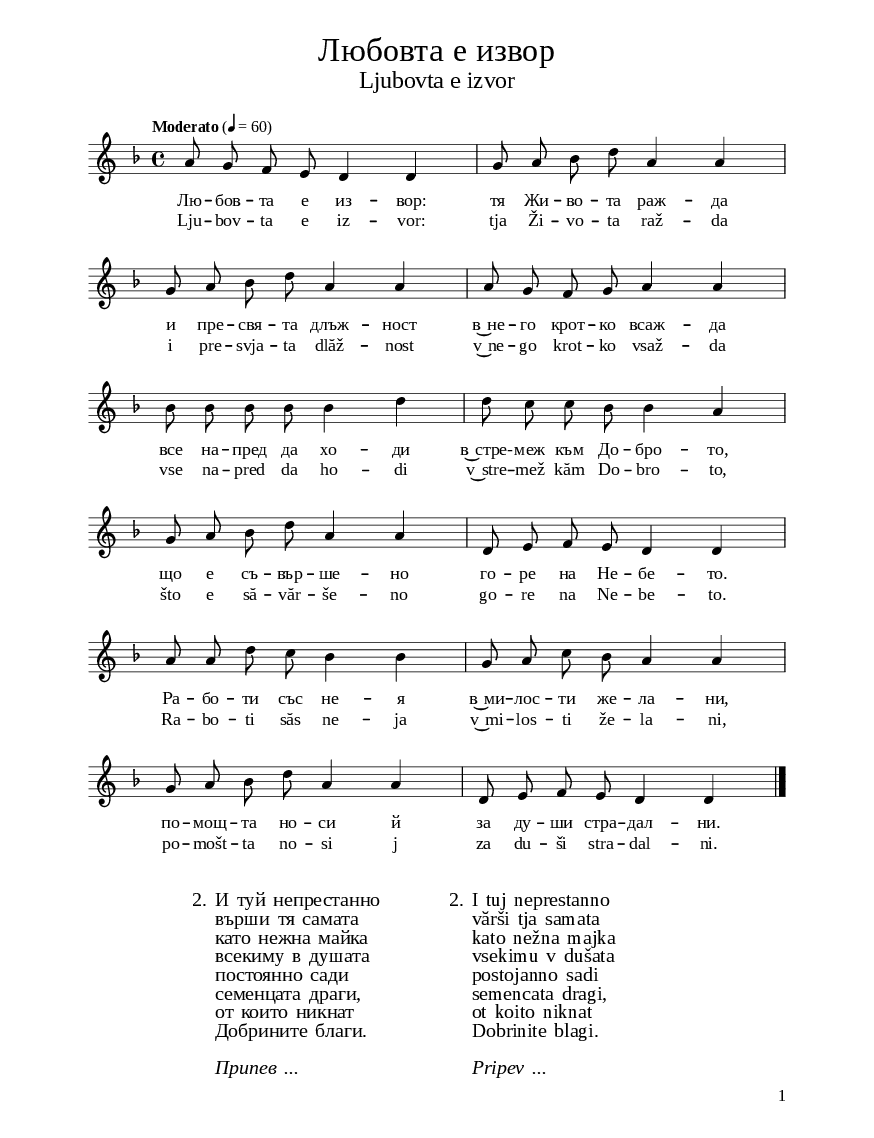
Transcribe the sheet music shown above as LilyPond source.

\version "2.24.1"

% include paper part and global functions
\include "include/globals.ily"

\bookpart {
  \label #'ref026
  \tocItem \markup "Любовта е извор – Ljubovta e izvor"
  \include "include/bookpart-paper.ily"
  \score {
    \include "include/score-layout.ily"

    \new Voice \absolute {
      \clef treble
      \key d \minor
      \time 4/4
      \tempoFunc "Moderato" 4 "60"
      \autoBeamOff
      a'8 g'8 f'8 e'8 d'4 d'4|g'8 a'8 bes'8 d''8 a'4 a'4 | \break
      g'8 a'8 bes'8 d''8 a'4 a'4 | a'8 g'8 f'8 g'8 a'4 a'4| \break
      bes'8 bes'8 bes'8 bes'8 bes'4 d''4 | d''8 c''8 c''8 bes'8 bes'4 a'4 | \break
      g'8 a'8 bes'8 d''8 a'4 a'4 | d'8 e'8 f'8 e'8 d'4 d'4 | \break
      a'8 a'8 d''8 c''8 bes'4 bes'4 | g'8 a'8 c''8 bes'8 a'4 a'4| \break
      g'8 a'8 bes'8 d''8 a'4 a'4 | d'8 e'8 f'8 e'8 d'4 d'4 | \bar "|." \break
    }

    \addlyrics {
      Лю -- бов -- та е из -- вор: тя Жи -- во -- та раж -- да
      и пре -- свя -- та длъж -- ност в~не -- го крот -- ко всаж -- да
      все на -- пред да хо -- ди "в~стре-" -- меж към До -- бро -- то,
      що е съ -- вър -- ше -- но го -- ре на Не -- бе -- то.
      Ра -- бо -- ти със не -- я в~ми -- лос -- ти же -- ла -- ни,
      по -- мощ -- та но -- си й за ду -- ши стра -- дал -- ни.
    }

 \addlyrics {
      Lju -- bov -- ta e iz -- vor: tja Ži -- vo -- ta raž -- da
      i pre -- svja -- ta dlăž -- nost v~ne -- go krot -- ko vsaž -- da
      vse na -- pred da ho -- di v~stre -- mež kăm Do -- bro -- to,
      što e să -- văr -- še -- no go -- re na Ne -- be -- to.
      Ra -- bo -- ti săs ne -- ja v~mi -- los -- ti že -- la -- ni,
      po -- mošt -- ta no -- si j za du -- ši stra -- dal -- ni.
    }

    \header {
      title = \titleFunc "Любовта е извор" "Ljubovta e izvor"
    }

    \midi{}

  } % score

  \markup \fontsize #+1.9 {
    \hspace #10
    \override #'(baseline-skip . 1.8)
    \column {

      \line { 2. И туй непрестанно  }
      \line {   "   " върши тя самата }
      \line {   "   " като нежна майка }
      \line {   "   " всекиму в душата  }
      \line {   "   " постоянно сади}
      \line {   "   " семенцата драги,}
      \line {   "   " от които никнат}
      \line {   "   " Добрините благи.}
      \line { " " }
      \line { "   " \italic {Припев ...} }

     
    }

    \hspace #6
    \override #'(baseline-skip . 1.8)
     \column {

      \line { 2. I tuj neprestanno  }
      \line {   "   " vărši tja samata }
      \line {   "   " kato nežna majka }
      \line {   "   " vsekimu v dušata  }
      \line {   "   " postojanno sadi}
      \line {   "   " semencata dragi,}
      \line {   "   " ot koito niknat}
      \line {   "   " Dobrinite blagi.}
      \line { " " }
      \line { "   " \italic {Pripev ...} }

     
    } %column
  } % markup
  
 \pageBreak
  \markup \fontsize #+1.9 {
    \hspace #10
    \override #'(baseline-skip . 1.8)
    \column {
      \line { 3. Таз велика тайна }
      \line {   "   " кой добре разбира, }
      \line {   "   " свойта душа мила }
      \line {   "   " сутрина разкрива, }
      \line {   "   " както кринът бели}
      \line {   "   "на роса небесна}
      \line {   "   "и на слънчевата}
      \line {   "   "светлина чудесна.}
      \line { " " }
      \line { "   " \italic {Припев ...} }
      \line { " " }
      \line { 4. Слънцето, което }
      \line {   "   " оживотворява, }
      \line {   "   " овреме човека}
      \line {   "   " топло озарява, }
      \line {   "   "буди и възраства}
      \line {   "   "в него семенцата}
      \line {   "   "и му пълни тайно}
      \line {   "   "с Добрини душата.}
      \line { " " }
      \line { "   " \italic {Припев ...} }
      \line { " " }
      \line { 5. Плодове тъй сладки, }
      \line {   "   " в Любовта узрели, }
      \line {   "   "най-блажен ще бъде}
      \line {   "   "тоз, който ви вкуси.}
      \line {   "   "В жилища небесни}
      \line {   "   "вечно ще живее,}
      \line {   "   "пред престола Божи}
      \line {   "   "песни ще да пее.}
    }

    \hspace #6
    \override #'(baseline-skip . 1.8)
     \column {
      \line { 3. Taz velika tajna }
      \line {   "   " koj dobre razbira, }
      \line {   "   " svojta duša mila }
      \line {   "   " sutrina razkriva, }
      \line {   "   " kakto krinăt beli}
      \line {   "   "na rosa nebesna}
      \line {   "   "i na slănčevata}
      \line {   "   "svetlina čudesna.}
      \line { " " }
      \line { "   " \italic {Pripev ...} }
      \line { " " }
      \line { 4. Slănceto, koeto }
      \line {   "   " oživotvorjava, }
      \line {   "   " ovreme čoveka}
      \line {   "   " toplo ozarjava, }
      \line {   "   "budi i văzrastva}
      \line {   "   "v nego semencata}
      \line {   "   "i mu pălni tajno}
      \line {   "   "s Dobrini dušata.}
      \line { " " }
      \line { "   " \italic {Pripev ...} }
      \line { " " }
      \line { 5. Plodove tăj sladki, }
      \line {   "   " v Ljubovta uzreli, }
      \line {   "   "naj-blažen šte băde}
      \line {   "   "toz, kojto vi vkusi.}
      \line {   "   "V žilišta nebesni}
      \line {   "   "večno šte živee,}
      \line {   "   "pred prestola Boži}
      \line {   "   "pesni šte da pee.}
    } %column
    
  } % markup

   \markup \empty-two

  % include foreign translation(s) of the song
  \version "2.24.1"

\markup \fill-line { \fontsize #deTitleFontSize "Die Liebe ist eine Quelle" }


\markup \fontsize #+1.5 {
  
  
  \vspace #0.6
  \override #'(baseline-skip . 1.8)

  \column {

    \line {   1. Die Liebe ist eine Quelle, }
    \line {   "   "sie gebiert das Leben}

    \line {   "   "und eine allheilige Pflicht }
       \line {   "   " sät sie in ihm sanft: }

    \line {   "   " auf dass es immer voranschreitet }

    \line {   "   "im Streben nach dem Guten,}

    \line {   "   "das vollkommen ist oben im Himmel.}




    \line { " " }
    \line { "   " \italic { Refrain:}  }


    \line {   "   "Arbeite mit ihr, }

    \line {   "   "in der gewünschten Barmherzigkeit,}

    \line {   "   "und bringe ihre Hilfe}

    \line {   "   "für die leidenden Seelen.}

    \line { " " }

    \line {   2. Dies vollbringt sie selbst unaufhörlich}

    \line {   "   "wie eine zärtliche Mutter}

    \line {   "   "in jedermanns Seele – sie sät immerdar}

    \line {   "   "die lieben Samenkörnchen, aus denen}

    \line {   "   " die gütigen Wohltaten sprießen.}

    \line { " " }
    \line { "   " \italic { Refrain ...}  }


  }
\hspace #1

  \override #'(baseline-skip . 1.8)


  \column {

    \line {   3. Dieses große Geheimnis,  }
    
    \line {   "   " wer es gut versteht,}

    \line {   "   "öffnet seine liebe Seele am Morgen,}

    \line {   "   "wie die weiße Lilie im himmlischen Tau }

    \line {   "   " und im wunderbaren Sonnenlicht.}
    \line { " " }
    \line { "   " \italic { Refrain ...}  }
    \line { " " }

    \line {   4. Die Sonne, die den Menschen }

    \line {   "   "       zur rechten Zeit belebt,}

    \line {   "   " scheint warm, erweckt und lässt gedeihen}

    \line {   "   " in ihm die Samenkörnchen und füllt }

    \line {   "   "  geheimnisvoll  mit Tugenden seine Seele.}

    \line { " " }
    \line { "   " \italic { Refrain ...}  }

    \line { " " }



    \line {   5. Die so süßen Früchte, in der Liebe gereift: }

    \line {   "   "Am seligsten wird der sein, der sie kostet.}



    \line {   "   "In himmlischen Wohnstätten}

    \line {   "   "wird er ewig leben, vor dem Thron Gottes}

    \line {   "   "wird er Lieder singen. }


    \line { "   " \italic { Refrain ...}  }



  }
}




} % bookpart
